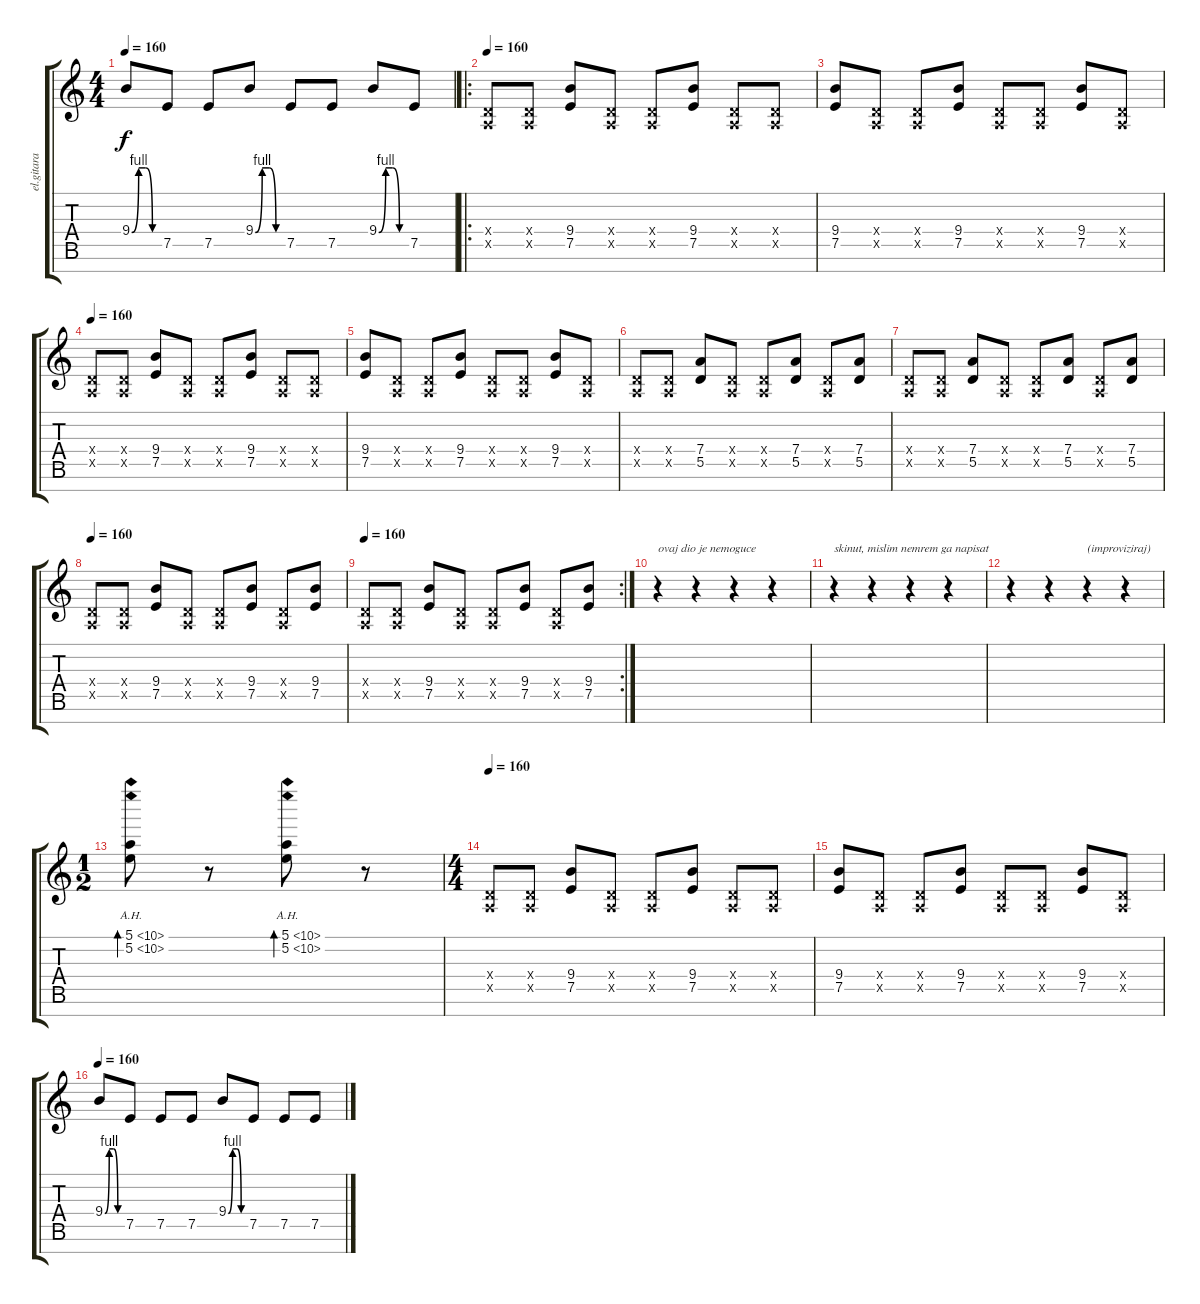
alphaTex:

\track ("el.gitara" "el.gitara") {instrument distortionguitar}
\staff {score tabs}
\tuning (E4 B3 G3 D3 A2 E2 B1) {hide}
\ts (4 4)
\tempo 160
\clef g2
\ks c
9.4{be (custom 0 0 15 4 30 4 45 0 60 0)}.8{dy f} 7.5.8 7.5.8 9.4{be (custom 0 0 15 4 30 4 45 0 60 0)}.8 7.5.8 7.5.8 9.4{be (custom 0 0 15 4 30 4 45 0 60 0)}.8 7.5.8 |
\ro
\tempo 165
\tempo 160
(0.4{x} 0.5{x}).8 (0.4{x} 0.5{x}).8 (9.4 7.5).8 (0.4{x} 0.5{x}).8 (0.4{x} 0.5{x}).8 (9.4 7.5).8 (0.4{x} 0.5{x}).8 (0.4{x} 0.5{x}).8 |
(9.4 7.5).8 (0.4{x} 0.5{x}).8 (0.4{x} 0.5{x}).8 (9.4 7.5).8 (0.4{x} 0.5{x}).8 (0.4{x} 0.5{x}).8 (9.4 7.5).8 (0.4{x} 0.5{x}).8 |
\tempo 165
\tempo 160
(0.4{x} 0.5{x}).8 (0.4{x} 0.5{x}).8 (9.4 7.5).8 (0.4{x} 0.5{x}).8 (0.4{x} 0.5{x}).8 (9.4 7.5).8 (0.4{x} 0.5{x}).8 (0.4{x} 0.5{x}).8 |
(9.4 7.5).8 (0.4{x} 0.5{x}).8 (0.4{x} 0.5{x}).8 (9.4 7.5).8 (0.4{x} 0.5{x}).8 (0.4{x} 0.5{x}).8 (9.4 7.5).8 (0.4{x} 0.5{x}).8 |
(0.4{x} 0.5{x}).8 (0.4{x} 0.5{x}).8 (7.4 5.5).8 (0.4{x} 0.5{x}).8 (0.4{x} 0.5{x}).8 (7.4 5.5).8 (0.4{x} 0.5{x}).8 (7.4 5.5).8 |
(0.4{x} 0.5{x}).8 (0.4{x} 0.5{x}).8 (7.4 5.5).8 (0.4{x} 0.5{x}).8 (0.4{x} 0.5{x}).8 (7.4 5.5).8 (0.4{x} 0.5{x}).8 (7.4 5.5).8 |
\tempo 165
\tempo 160
(0.4{x} 0.5{x}).8 (0.4{x} 0.5{x}).8 (9.4 7.5).8 (0.4{x} 0.5{x}).8 (0.4{x} 0.5{x}).8 (9.4 7.5).8 (0.4{x} 0.5{x}).8 (9.4 7.5).8 |
\rc 2
\tempo 165
\tempo 160
(0.4{x} 0.5{x}).8 (0.4{x} 0.5{x}).8 (9.4 7.5).8 (0.4{x} 0.5{x}).8 (0.4{x} 0.5{x}).8 (9.4 7.5).8 (0.4{x} 0.5{x}).8 (9.4 7.5).8 |
r.4{txt "ovaj dio je nemoguce "} r.4 r.4 r.4 |
r.4{txt "skinut, mislim nemrem ga napisat"} r.4 r.4 r.4 |
r.4 r.4 r.4{txt "(improviziraj)"} r.4 |
\ts (1 2)
(5.1{ah 5} 5.2{ah 5}).8{bd 480} r.8 (5.1{ah 5} 5.2{ah 5}).8{bd 480} r.8 |
\ts (4 4)
\tempo 165
\tempo 160
(0.4{x} 0.5{x}).8 (0.4{x} 0.5{x}).8 (9.4 7.5).8 (0.4{x} 0.5{x}).8 (0.4{x} 0.5{x}).8 (9.4 7.5).8 (0.4{x} 0.5{x}).8 (0.4{x} 0.5{x}).8 |
(9.4 7.5).8 (0.4{x} 0.5{x}).8 (0.4{x} 0.5{x}).8 (9.4 7.5).8 (0.4{x} 0.5{x}).8 (0.4{x} 0.5{x}).8 (9.4 7.5).8 (0.4{x} 0.5{x}).8 |
\tempo 160
9.4{be (custom 0 0 15 4 30 4 45 0 60 0)}.8 7.5.8 7.5.8 7.5.8 9.4{be (custom 0 0 15 4 30 4 45 0 60 0)}.8 7.5.8 7.5.8 7.5.8
